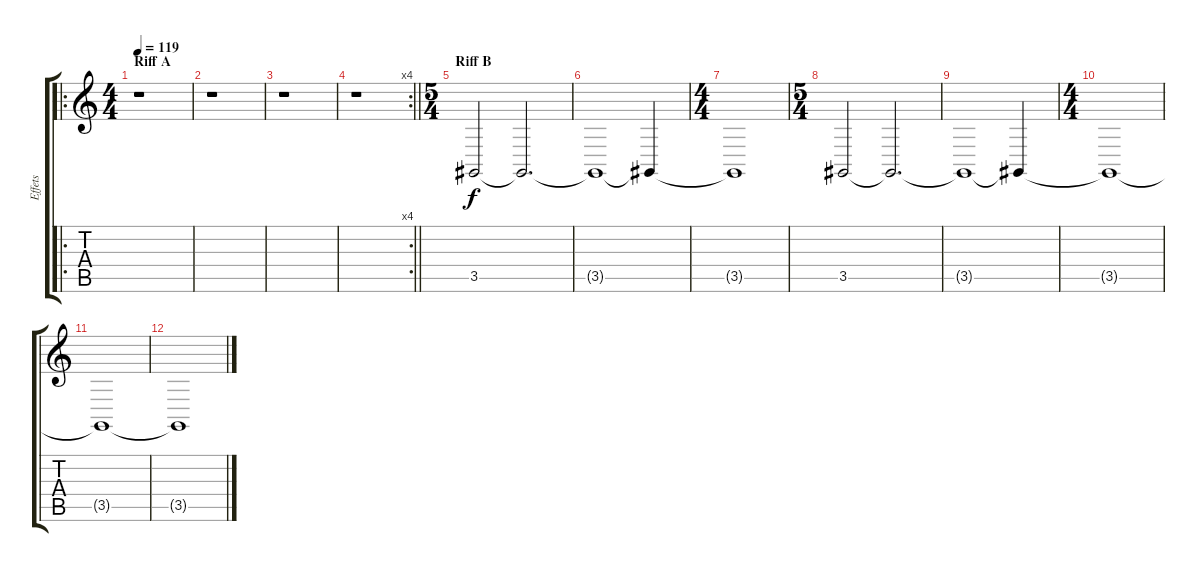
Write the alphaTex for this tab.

\track ("Effets" "Effets") {instrument drawbarorgan}
\staff {score tabs}
\tuning (C4 G3 Eb3 Bb2 F2 C2) {hide}
\ro
\ts (4 4)
\section ("" "Riff A")
\tempo 119
\clef g2
\ks c
r.1{dy f} |
r.1 |
r.1 |
\rc 4
\barLineRight lightlight
r.1 |
\ts (5 4)
\section ("" "Riff B")
3.5.2 3.5{t}.2{d} |
3.5{t}.1 3.5{t}.4 |
\ts (4 4)
3.5{t}.1 |
\ts (5 4)
3.5.2 3.5{t}.2{d} |
3.5{t}.1 3.5{t}.4 |
\ts (4 4)
3.5{t}.1 |
3.5{t}.1 |
3.5{t}.1
